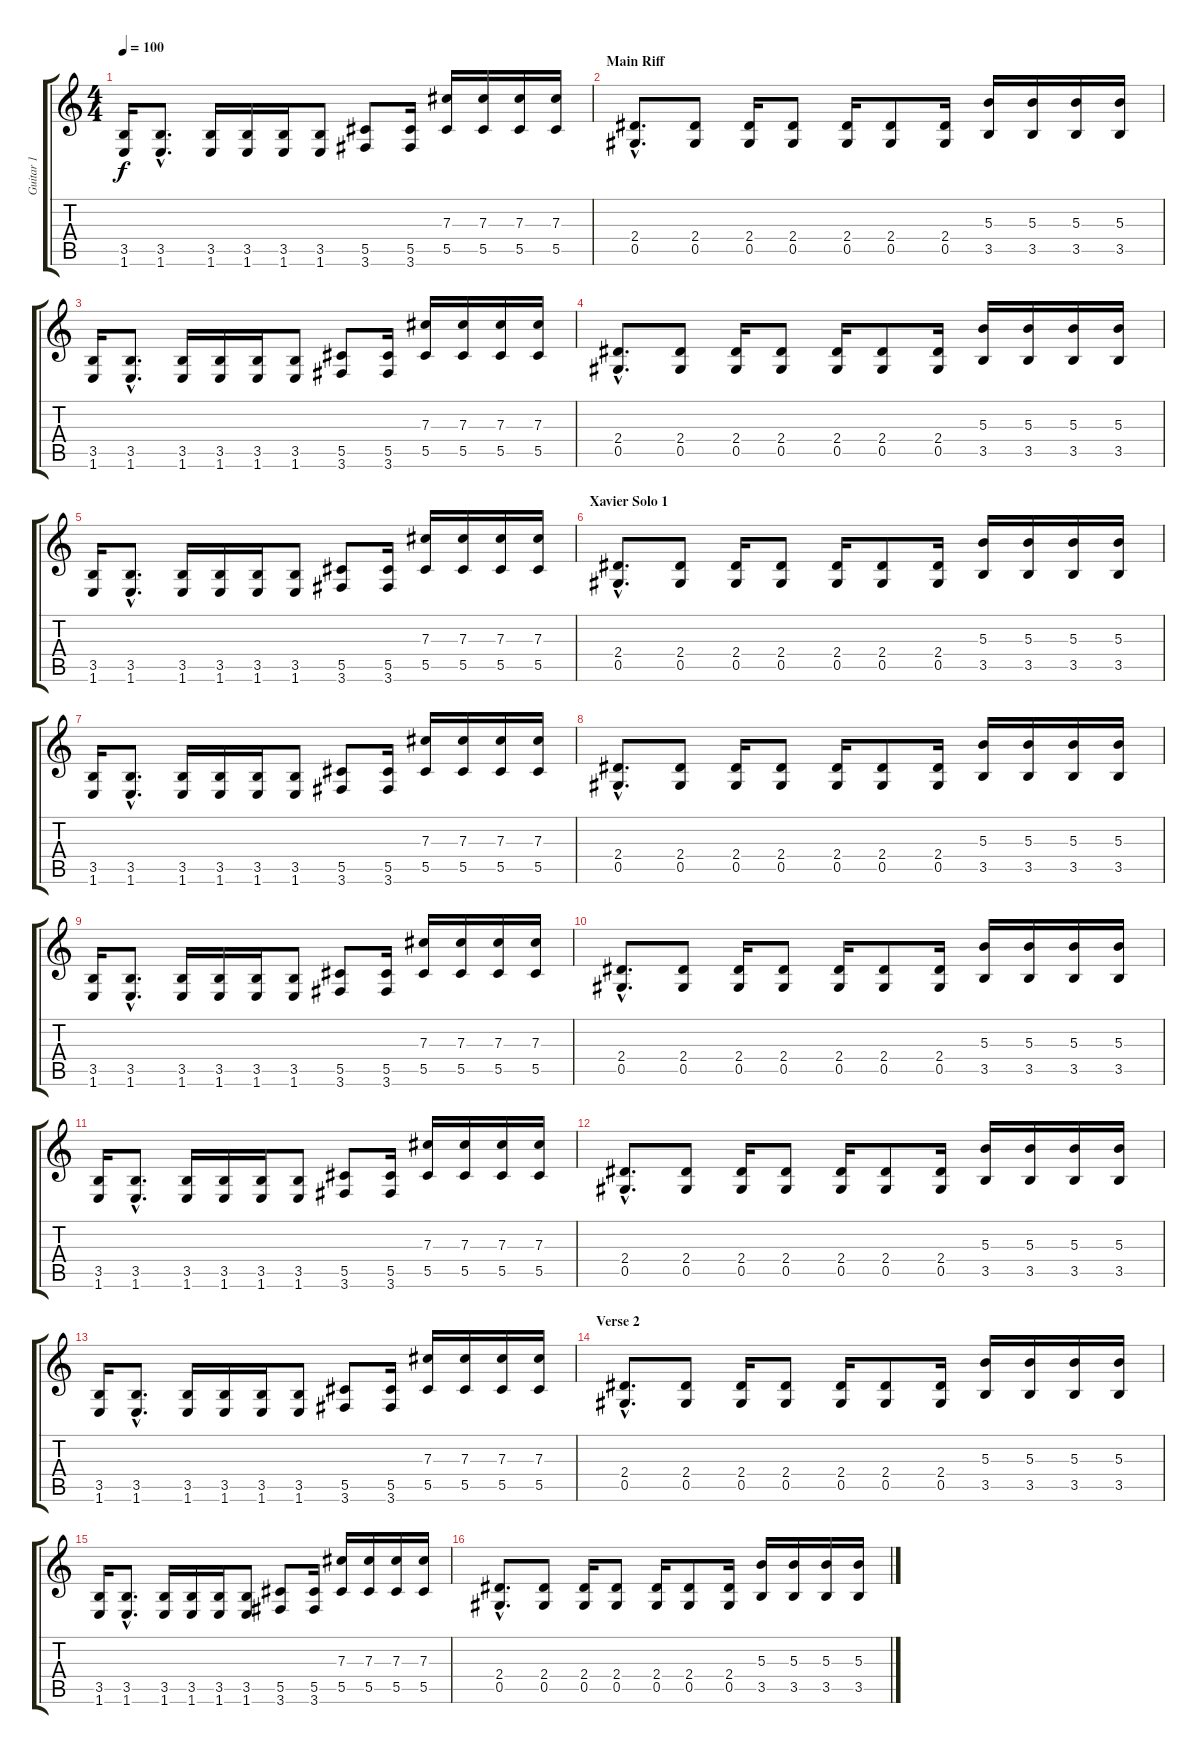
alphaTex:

\track ("Guitar 1" "Guitar 1") {instrument distortionguitar}
\staff {score tabs}
\tuning (Eb4 Bb3 Gb3 Db3 Ab2 Eb2) {hide}
\ts (4 4)
\tempo 100
\clef g2
\ks c
(3.5 1.6).16{dy f} (3.5{hac} 1.6{hac}).8{d} (3.5 1.6).16 (3.5 1.6).16 (3.5 1.6).16 (3.5 1.6).8 (5.5 3.6).8 (5.5 3.6).16 (7.3 5.5).16 (7.3 5.5).16 (7.3 5.5).16 (7.3 5.5).16 |
\section ("" "Main Riff")
(2.4{hac} 0.5{hac}).8{d} (2.4 0.5).8 (2.4 0.5).16 (2.4 0.5).8 (2.4 0.5).16 (2.4 0.5).8 (2.4 0.5).16 (5.3 3.5).16 (5.3 3.5).16 (5.3 3.5).16 (5.3 3.5).16 |
(3.5 1.6).16 (3.5{hac} 1.6{hac}).8{d} (3.5 1.6).16 (3.5 1.6).16 (3.5 1.6).16 (3.5 1.6).8 (5.5 3.6).8 (5.5 3.6).16 (7.3 5.5).16 (7.3 5.5).16 (7.3 5.5).16 (7.3 5.5).16 |
(2.4{hac} 0.5{hac}).8{d} (2.4 0.5).8 (2.4 0.5).16 (2.4 0.5).8 (2.4 0.5).16 (2.4 0.5).8 (2.4 0.5).16 (5.3 3.5).16 (5.3 3.5).16 (5.3 3.5).16 (5.3 3.5).16 |
(3.5 1.6).16 (3.5{hac} 1.6{hac}).8{d} (3.5 1.6).16 (3.5 1.6).16 (3.5 1.6).16 (3.5 1.6).8 (5.5 3.6).8 (5.5 3.6).16 (7.3 5.5).16 (7.3 5.5).16 (7.3 5.5).16 (7.3 5.5).16 |
\section ("" "Xavier Solo 1")
(2.4{hac} 0.5{hac}).8{d} (2.4 0.5).8 (2.4 0.5).16 (2.4 0.5).8 (2.4 0.5).16 (2.4 0.5).8 (2.4 0.5).16 (5.3 3.5).16 (5.3 3.5).16 (5.3 3.5).16 (5.3 3.5).16 |
(3.5 1.6).16 (3.5{hac} 1.6{hac}).8{d} (3.5 1.6).16 (3.5 1.6).16 (3.5 1.6).16 (3.5 1.6).8 (5.5 3.6).8 (5.5 3.6).16 (7.3 5.5).16 (7.3 5.5).16 (7.3 5.5).16 (7.3 5.5).16 |
(2.4{hac} 0.5{hac}).8{d} (2.4 0.5).8 (2.4 0.5).16 (2.4 0.5).8 (2.4 0.5).16 (2.4 0.5).8 (2.4 0.5).16 (5.3 3.5).16 (5.3 3.5).16 (5.3 3.5).16 (5.3 3.5).16 |
(3.5 1.6).16 (3.5{hac} 1.6{hac}).8{d} (3.5 1.6).16 (3.5 1.6).16 (3.5 1.6).16 (3.5 1.6).8 (5.5 3.6).8 (5.5 3.6).16 (7.3 5.5).16 (7.3 5.5).16 (7.3 5.5).16 (7.3 5.5).16 |
(2.4{hac} 0.5{hac}).8{d} (2.4 0.5).8 (2.4 0.5).16 (2.4 0.5).8 (2.4 0.5).16 (2.4 0.5).8 (2.4 0.5).16 (5.3 3.5).16 (5.3 3.5).16 (5.3 3.5).16 (5.3 3.5).16 |
(3.5 1.6).16 (3.5{hac} 1.6{hac}).8{d} (3.5 1.6).16 (3.5 1.6).16 (3.5 1.6).16 (3.5 1.6).8 (5.5 3.6).8 (5.5 3.6).16 (7.3 5.5).16 (7.3 5.5).16 (7.3 5.5).16 (7.3 5.5).16 |
(2.4{hac} 0.5{hac}).8{d} (2.4 0.5).8 (2.4 0.5).16 (2.4 0.5).8 (2.4 0.5).16 (2.4 0.5).8 (2.4 0.5).16 (5.3 3.5).16 (5.3 3.5).16 (5.3 3.5).16 (5.3 3.5).16 |
(3.5 1.6).16 (3.5{hac} 1.6{hac}).8{d} (3.5 1.6).16 (3.5 1.6).16 (3.5 1.6).16 (3.5 1.6).8 (5.5 3.6).8 (5.5 3.6).16 (7.3 5.5).16 (7.3 5.5).16 (7.3 5.5).16 (7.3 5.5).16 |
\section ("" "Verse 2")
(2.4{hac} 0.5{hac}).8{d} (2.4 0.5).8 (2.4 0.5).16 (2.4 0.5).8 (2.4 0.5).16 (2.4 0.5).8 (2.4 0.5).16 (5.3 3.5).16 (5.3 3.5).16 (5.3 3.5).16 (5.3 3.5).16 |
(3.5 1.6).16 (3.5{hac} 1.6{hac}).8{d} (3.5 1.6).16 (3.5 1.6).16 (3.5 1.6).16 (3.5 1.6).8 (5.5 3.6).8 (5.5 3.6).16 (7.3 5.5).16 (7.3 5.5).16 (7.3 5.5).16 (7.3 5.5).16 |
(2.4{hac} 0.5{hac}).8{d} (2.4 0.5).8 (2.4 0.5).16 (2.4 0.5).8 (2.4 0.5).16 (2.4 0.5).8 (2.4 0.5).16 (5.3 3.5).16 (5.3 3.5).16 (5.3 3.5).16 (5.3 3.5).16
